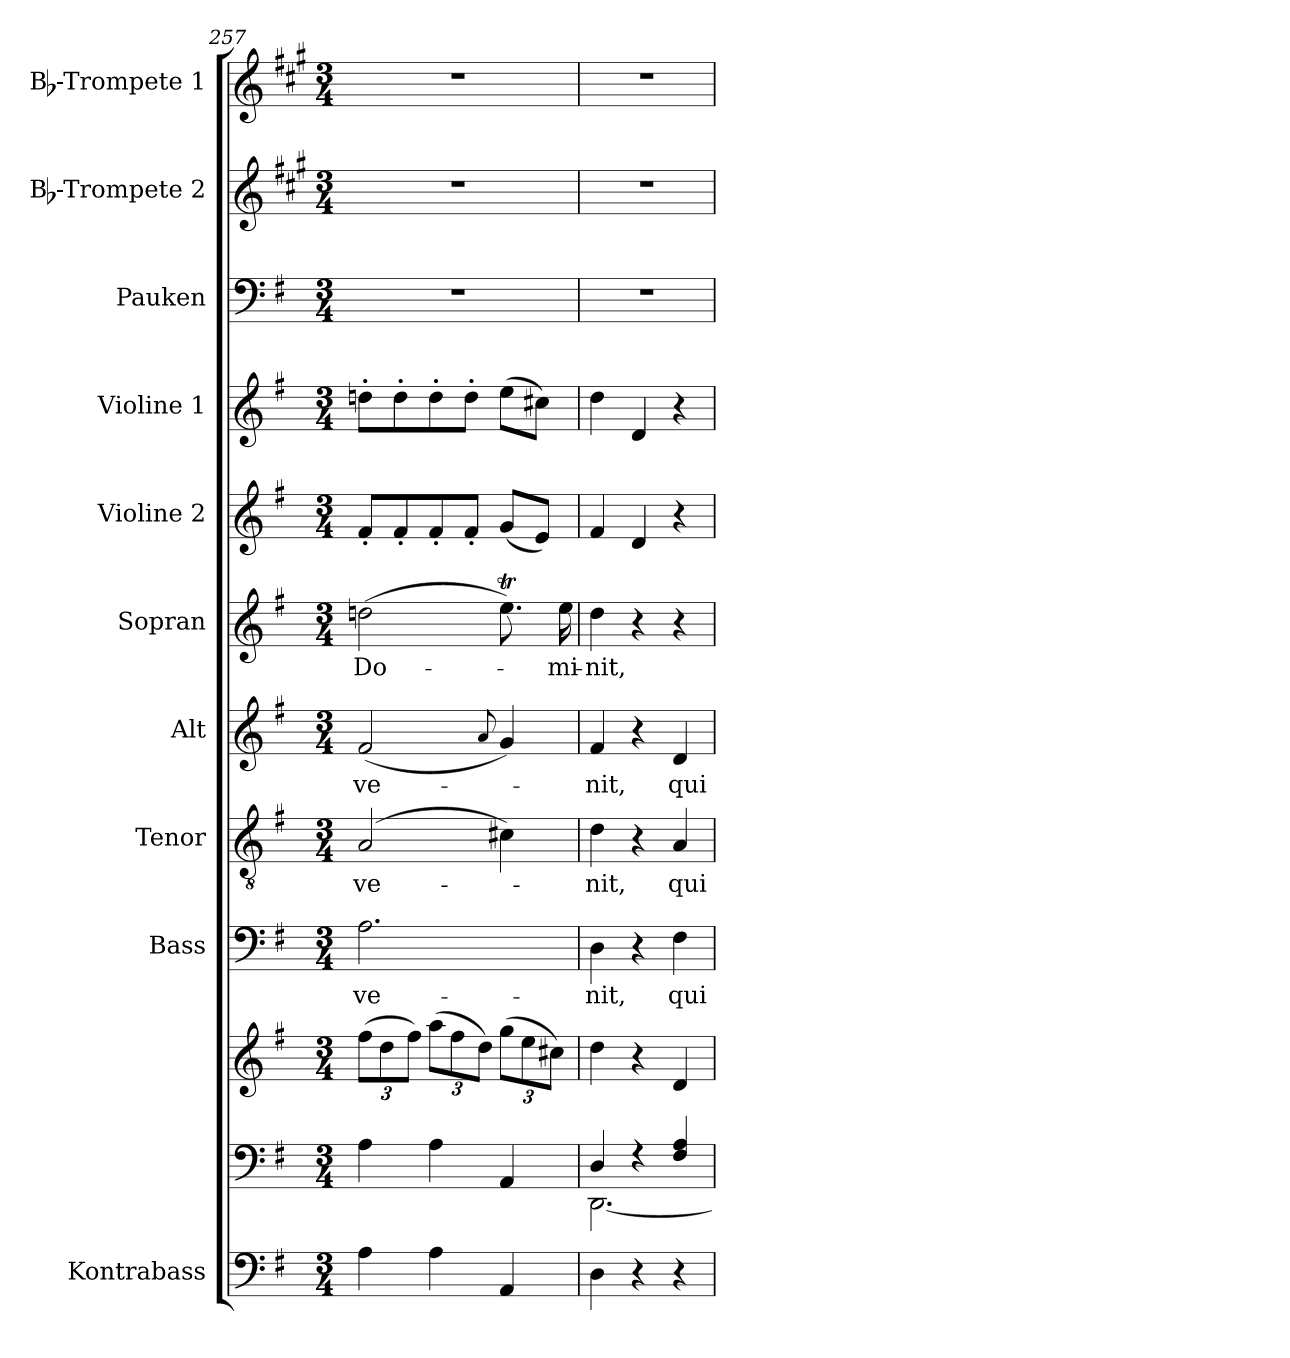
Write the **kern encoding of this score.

**kern	**kern	**kern	**kern	**text	**kern	**text	**kern	**text	**kern	**text	**kern	**kern	**kern	**kern	**kern
*part11	*part10	*part10	*part9	*part9	*part8	*part8	*part7	*part7	*part6	*part6	*part5	*part4	*part3	*part2	*part1
*staff12	*staff11	*staff10	*staff9	*staff9	*staff8	*staff8	*staff7	*staff7	*staff6	*staff6	*staff5	*staff4	*staff3	*staff2	*staff1
*I"Kontrabass	*	*	*I"Bass	*	*I"Tenor	*	*I"Alt	*	*I"Sopran	*	*I"Violine 2	*I"Violine 1	*I"Pauken	*I"Bb-Trompete 2	*I"Bb-Trompete 1
*I'Kb.	*	*	*I'B.	*	*I'T.	*	*I'A.	*	*I'S.	*	*I'Vl. 2	*I'Vl. 1	*I'Pk.	*I'Bb Trp. 2	*I'Bb Trp. 1
*clefF4	*clefF4	*clefG2	*clefF4	*	*clefGv2	*	*clefG2	*	*clefG2	*	*clefG2	*clefG2	*clefF4	*clefG2	*clefG2
*ITrd7c12	*	*	*	*	*	*	*	*	*	*	*	*	*	*ITrd1c2	*ITrd1c2
*k[f#]	*k[f#]	*k[f#]	*k[f#]	*	*k[f#]	*	*k[f#]	*	*k[f#]	*	*k[f#]	*k[f#]	*k[f#]	*k[f#]	*k[f#]
*G:	*G:	*G:	*G:	*	*G:	*	*G:	*	*G:	*	*G:	*G:	*G:	*G:	*G:
*M3/4	*M3/4	*M3/4	*M3/4	*	*M3/4	*	*M3/4	*	*M3/4	*	*M3/4	*M3/4	*M3/4	*M3/4	*M3/4
*	*	*Xbrackettup	*	*	*	*	*	*	*	*	*	*	*	*	*
=257	=257	=257	=257	=257	=257	=257	=257	=257	=257	=257	=257	=257	=257	=257	=257
!	!	!	!	!LO:LY:b	!	!LO:LY:b	!	!LO:LY:b	!	!LO:LY:b	!	!	!	!	!
4AA\	4A\	(>12ff#\L	2.A\	ve-	(2A/	ve-	(<2f#/	ve-	(>2ddn\	Do-	8f#'</L	8ddn'>\L	2.r	2.r	2.r
.	.	12dd\	.	.	.	.	.	.	.	.	.	.	.	.	.
.	.	.	.	.	.	.	.	.	.	.	8f#'</	8dd'>\	.	.	.
.	.	12ff#\J)	.	.	.	.	.	.	.	.	.	.	.	.	.
4AA\	4A\	(>12aa\L	.	.	.	.	.	.	.	.	8f#'</	8dd'>\	.	.	.
.	.	12ff#\	.	.	.	.	.	.	.	.	.	.	.	.	.
.	.	.	.	.	.	.	.	.	.	.	8f#'</J	8dd'>\J	.	.	.
.	.	12dd\J)	.	.	.	.	.	.	.	.	.	.	.	.	.
.	.	.	.	.	.	.	8qqa/	.	.	.	.	.	.	.	.
4AAA/	4AA/	(>12gg\L	.	.	4c#X\)	.	4g/)	.	8.eeT\)	.	(<8g/L	(>8ee\L	.	.	.
.	.	12ee\	.	.	.	.	.	.	.	.	.	.	.	.	.
.	.	.	.	.	.	.	.	.	.	.	8e/J)	8cc#X\J)	.	.	.
.	.	12cc#X\J)	.	.	.	.	.	.	.	.	.	.	.	.	.
!	!	!	!	!	!	!	!	!	!	!LO:LY:b	!	!	!	!	!
.	.	.	.	.	.	.	.	.	16ee\	-mi-	.	.	.	.	.
=258	=258	=258	=258	=258	=258	=258	=258	=258	=258	=258	=258	=258	=258	=258	=258
*	*^	*	*	*	*	*	*	*	*	*	*	*	*	*	*
!	!	!	!	!	!LO:LY:b	!	!LO:LY:b	!	!LO:LY:b	!	!LO:LY:b	!	!	!	!	!
4DD\	4D/	[<2.DD\	4dd\	4D\	-nit,	4d\	-nit,	4f#/	-nit,	4dd\	-nit,	4f#/	4dd\	2.r	2.r	2.r
4r	4r	.	4r	4r	.	4r	.	4r	.	4r	.	4d/	4d/	.	.	.
!	!	!	!	!	!LO:LY:b	!	!LO:LY:b	!	!LO:LY:b	!	!	!	!	!	!	!
4r	4F#!/ 4A!/	.	4d!/	4F#\	qui	4A/	qui	4d/	qui	4r	.	4r	4r	.	.	.
*	*v	*v	*	*	*	*	*	*	*	*	*	*	*	*	*	*
=	=	=	=	=	=	=	=	=	=	=	=	=	=	=	=
*-	*-	*-	*-	*-	*-	*-	*-	*-	*-	*-	*-	*-	*-	*-	*-
